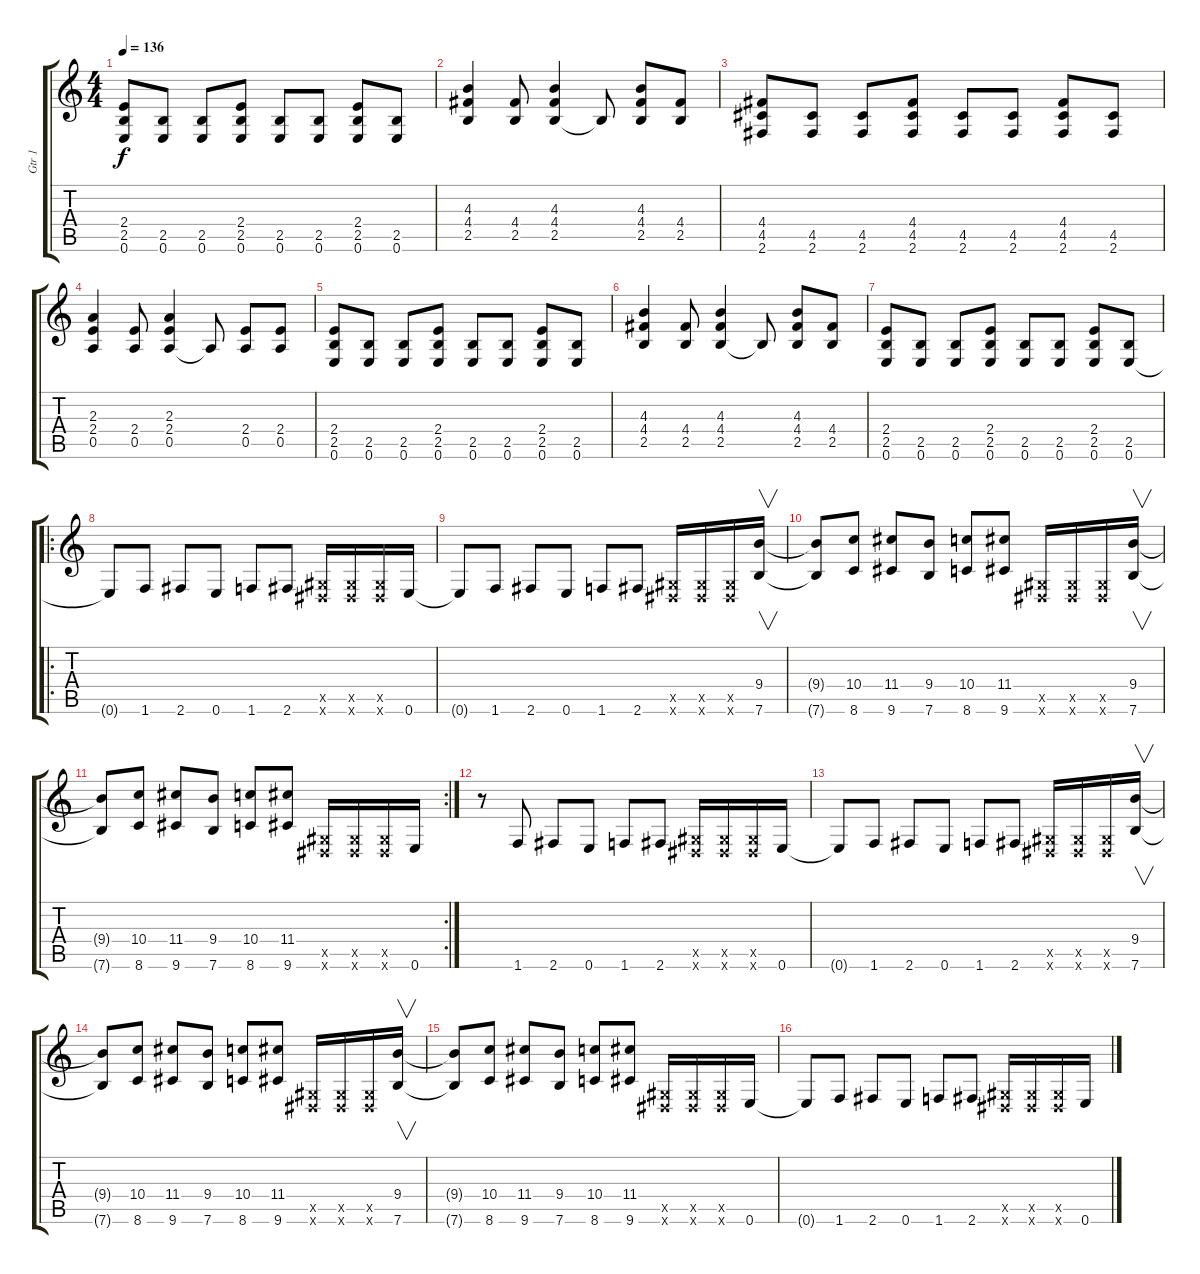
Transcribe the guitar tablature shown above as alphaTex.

\track ("Gtr 1" "Gtr 1") {instrument distortionguitar}
\staff {score tabs}
\tuning (E4 B3 G3 D3 A2 E2) {hide}
\ts (4 4)
\tempo 136
\clef g2
\ks c
(2.4 2.5 0.6).8{dy f} (2.5 0.6).8 (2.5 0.6).8 (2.4 2.5 0.6).8 (2.5 0.6).8 (2.5 0.6).8 (2.4 2.5 0.6).8 (2.5 0.6).8 |
(4.3 4.4 2.5).4 (4.4 2.5).8 (4.3 4.4 2.5).4 2.5{t}.8 (4.3 4.4 2.5).8 (4.4 2.5).8 |
(4.4 4.5 2.6).8 (4.5 2.6).8 (4.5 2.6).8 (4.4 4.5 2.6).8 (4.5 2.6).8 (4.5 2.6).8 (4.4 4.5 2.6).8 (4.5 2.6).8 |
(2.3 2.4 0.5).4 (2.4 0.5).8 (2.3 2.4 0.5).4 0.5{t}.8 (2.4 0.5).8 (2.4 0.5).8 |
(2.4 2.5 0.6).8 (2.5 0.6).8 (2.5 0.6).8 (2.4 2.5 0.6).8 (2.5 0.6).8 (2.5 0.6).8 (2.4 2.5 0.6).8 (2.5 0.6).8 |
(4.3 4.4 2.5).4 (4.4 2.5).8 (4.3 4.4 2.5).4 2.5{t}.8 (4.3 4.4 2.5).8 (4.4 2.5).8 |
(2.4 2.5 0.6).8 (2.5 0.6).8 (2.5 0.6).8 (2.4 2.5 0.6).8 (2.5 0.6).8 (2.5 0.6).8 (2.4 2.5 0.6).8 (2.5 0.6).8 |
\ro
0.6{t}.8 1.6.8 2.6.8 0.6.8 1.6.8 2.6.8 (-1.5{x} -1.6{x}).16 (-1.5{x} -1.6{x}).16 (-1.5{x} -1.6{x}).16 0.6.16 |
0.6{t}.8 1.6.8 2.6.8 0.6.8 1.6.8 2.6.8 (-1.5{x} -1.6{x}).16 (-1.5{x} -1.6{x}).16 (-1.5{x} -1.6{x}).16 (9.4 7.6).16{v} |
(9.4{t} 7.6{t}).8 (10.4 8.6).8 (11.4 9.6).8 (9.4 7.6).8 (10.4 8.6).8 (11.4 9.6).8 (-1.5{x} -1.6{x}).16 (-1.5{x} -1.6{x}).16 (-1.5{x} -1.6{x}).16 (9.4 7.6).16{v} |
\rc 2
(9.4{t} 7.6{t}).8 (10.4 8.6).8 (11.4 9.6).8 (9.4 7.6).8 (10.4 8.6).8 (11.4 9.6).8 (-1.5{x} -1.6{x}).16 (-1.5{x} -1.6{x}).16 (-1.5{x} -1.6{x}).16 0.6.16 |
r.8 1.6.8 2.6.8 0.6.8 1.6.8 2.6.8 (-1.5{x} -1.6{x}).16 (-1.5{x} -1.6{x}).16 (-1.5{x} -1.6{x}).16 0.6.16 |
0.6{t}.8 1.6.8 2.6.8 0.6.8 1.6.8 2.6.8 (-1.5{x} -1.6{x}).16 (-1.5{x} -1.6{x}).16 (-1.5{x} -1.6{x}).16 (9.4 7.6).16{v} |
(9.4{t} 7.6{t}).8 (10.4 8.6).8 (11.4 9.6).8 (9.4 7.6).8 (10.4 8.6).8 (11.4 9.6).8 (-1.5{x} -1.6{x}).16 (-1.5{x} -1.6{x}).16 (-1.5{x} -1.6{x}).16 (9.4 7.6).16{v} |
(9.4{t} 7.6{t}).8 (10.4 8.6).8 (11.4 9.6).8 (9.4 7.6).8 (10.4 8.6).8 (11.4 9.6).8 (-1.5{x} -1.6{x}).16 (-1.5{x} -1.6{x}).16 (-1.5{x} -1.6{x}).16 0.6.16 |
0.6{t}.8 1.6.8 2.6.8 0.6.8 1.6.8 2.6.8 (-1.5{x} -1.6{x}).16 (-1.5{x} -1.6{x}).16 (-1.5{x} -1.6{x}).16 0.6.16
